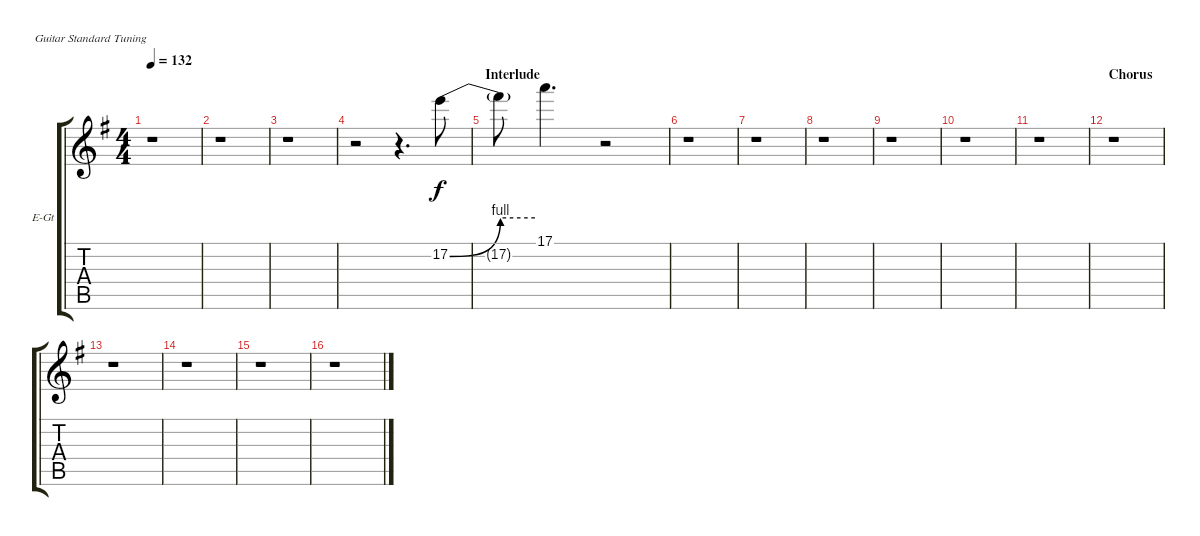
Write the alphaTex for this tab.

\bracketExtendMode groupsimilarinstruments
\firstSystemTrackNameOrientation horizontal
\otherSystemsTrackNameOrientation horizontal
\track ("Guitar 6 Decay Effects" "E-Gt") {instrument distortionguitar}
\staff {score tabs}
\tuning (E4 B3 G3 D3 A2 E2)
\ts (4 4)
\tempo 132
\clef g2
\scale
0.333333
\ks g
r.1{dy f} |
\scale
0.333333 r.1 |
\scale
0.333333 r.1 |
\scale
0.333333 r.2 r.4{d} 17.2{be (bend 0 0 60 4)}.8 |
\section ("" "Interlude")
\scale
0.333333 17.2{be (hold 0 4 60 4) t}.8 17.1.4{d} r.2 |
\scale
0.333333 r.1 |
\scale
0.333333 r.1 |
\scale
0.333333 r.1 |
\scale
0.333333 r.1 |
\scale
0.333333 r.1 |
\scale
0.333333 r.1 |
\section ("" "Chorus")
\scale
0.333333 r.1 |
\scale
0.333333 r.1 |
\scale
0.333333 r.1 |
\scale
0.333333 r.1 |
\scale
0.333333 r.1
